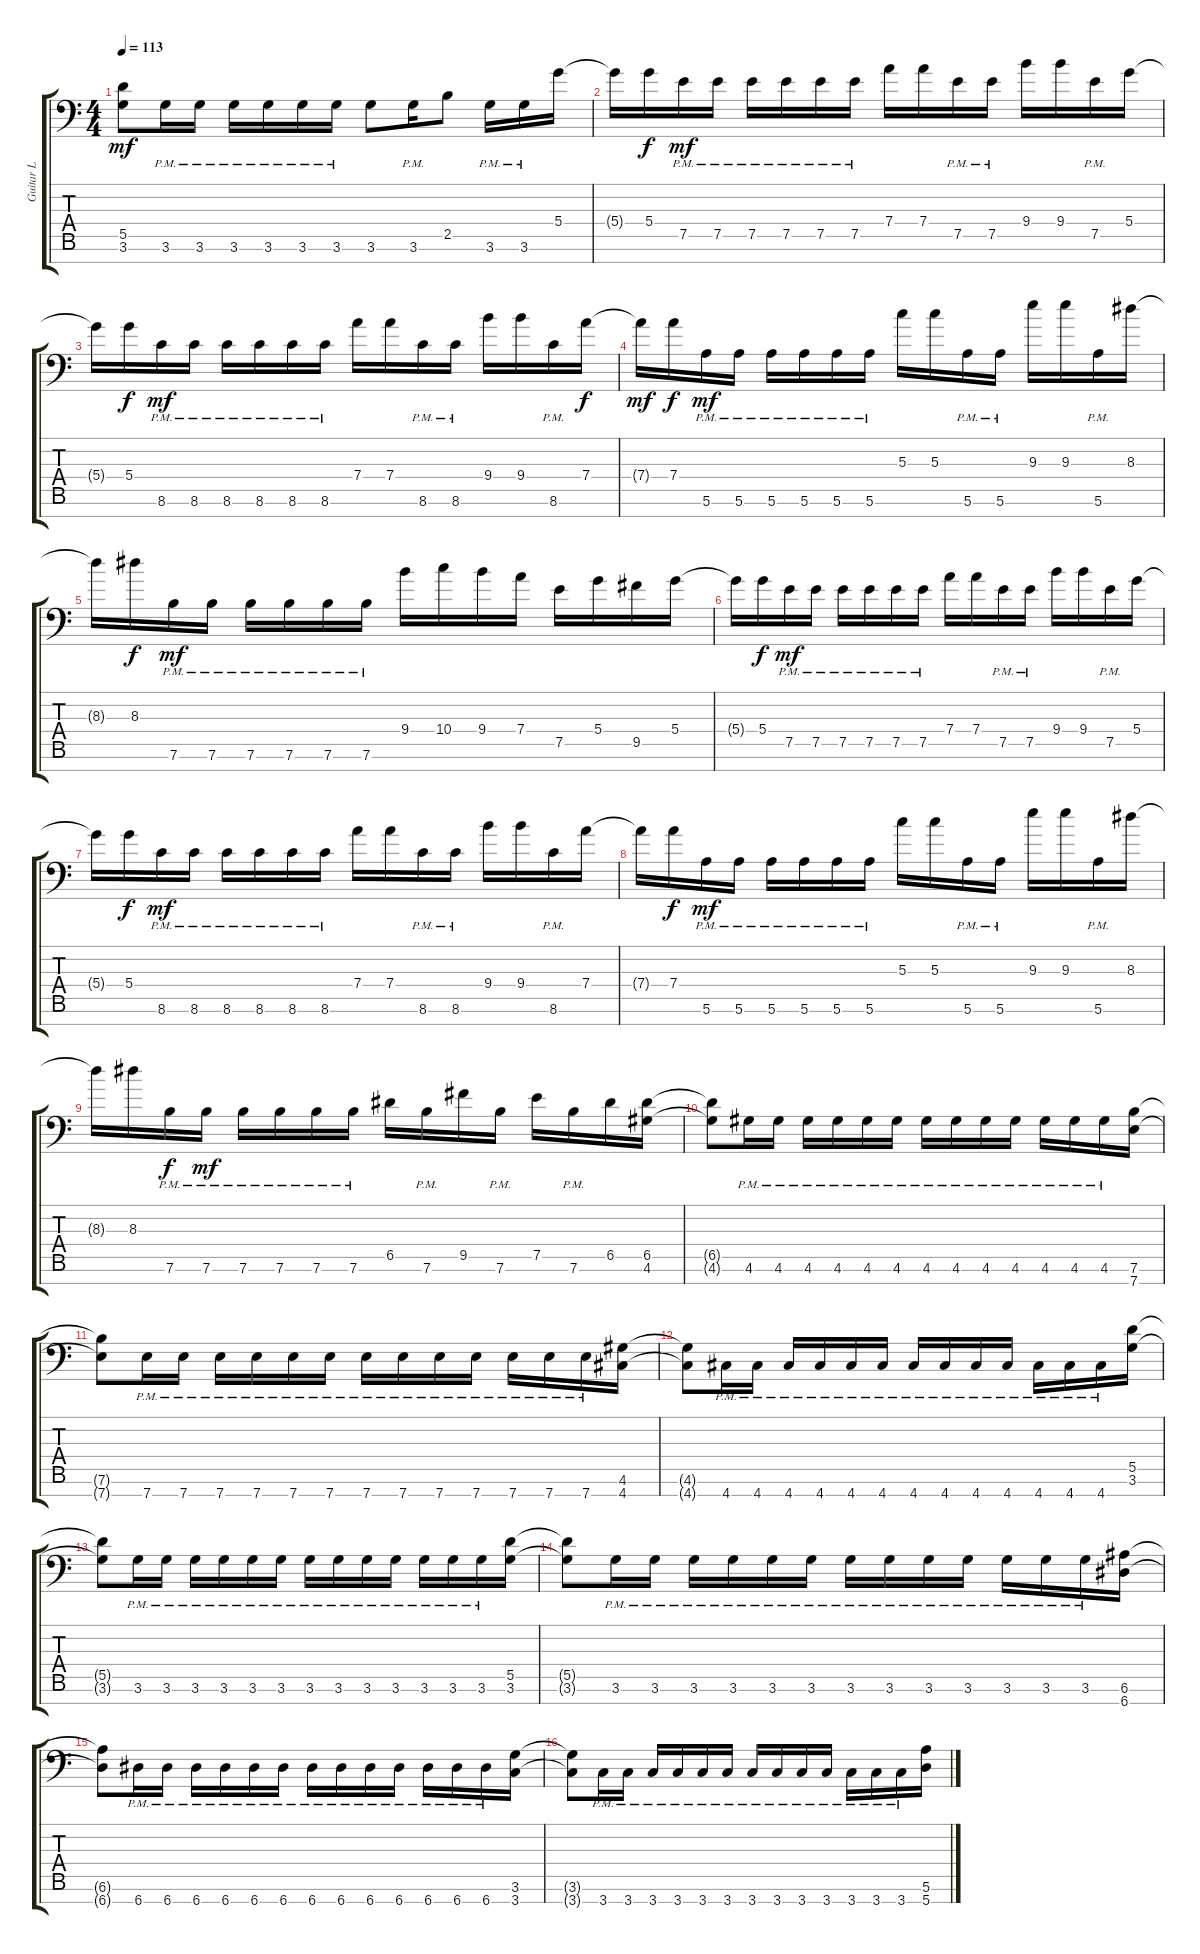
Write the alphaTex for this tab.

\track ("Guitar L" "Guitar L") {instrument distortionguitar}
\staff {score tabs}
\tuning (E4 B3 G3 D3 A2 E2 A1) {hide}
\ts (4 4)
\tempo 113
\clef f4
\ks c
(5.5{t} 3.6{t}).8{dy mf} 3.6{pm}.16 3.6{pm}.16 3.6{pm}.16 3.6{pm}.16 3.6{pm}.16 3.6{pm}.16 3.6.8 3.6{pm}.16 2.5.8 3.6{pm}.16 3.6{pm}.16 5.4.16 |
5.4{t}.16 5.4.16{dy f} 7.5{pm}.16{dy mf} 7.5{pm}.16 7.5{pm}.16 7.5{pm}.16 7.5{pm}.16 7.5{pm}.16 7.4.16 7.4.16 7.5{pm}.16 7.5{pm}.16 9.4.16 9.4.16 7.5{pm}.16 5.4.16 |
5.4{t}.16 5.4.16{dy f} 8.6{pm}.16{dy mf} 8.6{pm}.16 8.6{pm}.16 8.6{pm}.16 8.6{pm}.16 8.6{pm}.16 7.4.16 7.4.16 8.6{pm}.16 8.6{pm}.16 9.4.16 9.4.16 8.6{pm}.16 7.4.16{dy f} |
7.4{t}.16{dy mf} 7.4.16{dy f} 5.6{pm}.16{dy mf} 5.6{pm}.16 5.6{pm}.16 5.6{pm}.16 5.6{pm}.16 5.6{pm}.16 5.3.16 5.3.16 5.6{pm}.16 5.6{pm}.16 9.3.16 9.3.16 5.6{pm}.16 8.3.16 |
8.3{t}.16 8.3.16{dy f} 7.6{pm}.16{dy mf} 7.6{pm}.16 7.6{pm}.16 7.6{pm}.16 7.6{pm}.16 7.6{pm}.16 9.4.16 10.4.16 9.4.16 7.4.16 7.5.16 5.4.16 9.5.16 5.4.16 |
5.4{t}.16 5.4.16{dy f} 7.5{pm}.16{dy mf} 7.5{pm}.16 7.5{pm}.16 7.5{pm}.16 7.5{pm}.16 7.5{pm}.16 7.4.16 7.4.16 7.5{pm}.16 7.5{pm}.16 9.4.16 9.4.16 7.5{pm}.16 5.4.16 |
5.4{t}.16 5.4.16{dy f} 8.6{pm}.16{dy mf} 8.6{pm}.16 8.6{pm}.16 8.6{pm}.16 8.6{pm}.16 8.6{pm}.16 7.4.16 7.4.16 8.6{pm}.16 8.6{pm}.16 9.4.16 9.4.16 8.6{pm}.16 7.4.16 |
7.4{t}.16 7.4.16{dy f} 5.6{pm}.16{dy mf} 5.6{pm}.16 5.6{pm}.16 5.6{pm}.16 5.6{pm}.16 5.6{pm}.16 5.3.16 5.3.16 5.6{pm}.16 5.6{pm}.16 9.3.16 9.3.16 5.6{pm}.16 8.3.16 |
8.3{t}.16 8.3.16 7.6{pm}.16{dy f} 7.6{pm}.16{dy mf} 7.6{pm}.16 7.6{pm}.16 7.6{pm}.16 7.6{pm}.16 6.5.16 7.6{pm}.16 9.5.16 7.6{pm}.16 7.5.16 7.6{pm}.16 6.5.16 (6.5 4.6).16 |
(6.5{t} 4.6{t}).8 4.6{pm}.16 4.6{pm}.16 4.6{pm}.16 4.6{pm}.16 4.6{pm}.16 4.6{pm}.16 4.6{pm}.16 4.6{pm}.16 4.6{pm}.16 4.6{pm}.16 4.6{pm}.16 4.6{pm}.16 4.6{pm}.16 (7.6 7.7).16 |
(7.6{t} 7.7{t}).8 7.7{pm}.16 7.7{pm}.16 7.7{pm}.16 7.7{pm}.16 7.7{pm}.16 7.7{pm}.16 7.7{pm}.16 7.7{pm}.16 7.7{pm}.16 7.7{pm}.16 7.7{pm}.16 7.7{pm}.16 7.7{pm}.16 (4.6 4.7).16 |
(4.6{t} 4.7{t}).8 4.7{pm}.16 4.7{pm}.16 4.7{pm}.16 4.7{pm}.16 4.7{pm}.16 4.7{pm}.16 4.7{pm}.16 4.7{pm}.16 4.7{pm}.16 4.7{pm}.16 4.7{pm}.16 4.7{pm}.16 4.7{pm}.16 (5.5 3.6).16 |
(5.5{t} 3.6{t}).8 3.6{pm}.16 3.6{pm}.16 3.6{pm}.16 3.6{pm}.16 3.6{pm}.16 3.6{pm}.16 3.6{pm}.16 3.6{pm}.16 3.6{pm}.16 3.6{pm}.16 3.6{pm}.16 3.6{pm}.16 3.6{pm}.16 (5.5 3.6).16 |
(5.5{t} 3.6{t}).8 3.6{pm}.16 3.6{pm}.16 3.6{pm}.16 3.6{pm}.16 3.6{pm}.16 3.6{pm}.16 3.6{pm}.16 3.6{pm}.16 3.6{pm}.16 3.6{pm}.16 3.6{pm}.16 3.6{pm}.16 3.6{pm}.16 (6.6 6.7).16 |
(6.6{t} 6.7{t}).8 6.7{pm}.16 6.7{pm}.16 6.7{pm}.16 6.7{pm}.16 6.7{pm}.16 6.7{pm}.16 6.7{pm}.16 6.7{pm}.16 6.7{pm}.16 6.7{pm}.16 6.7{pm}.16 6.7{pm}.16 6.7{pm}.16 (3.6 3.7).16 |
(3.6{t} 3.7{t}).8 3.7{pm}.16 3.7{pm}.16 3.7{pm}.16 3.7{pm}.16 3.7{pm}.16 3.7{pm}.16 3.7{pm}.16 3.7{pm}.16 3.7{pm}.16 3.7{pm}.16 3.7{pm}.16 3.7{pm}.16 3.7{pm}.16 (5.6 5.7).16
